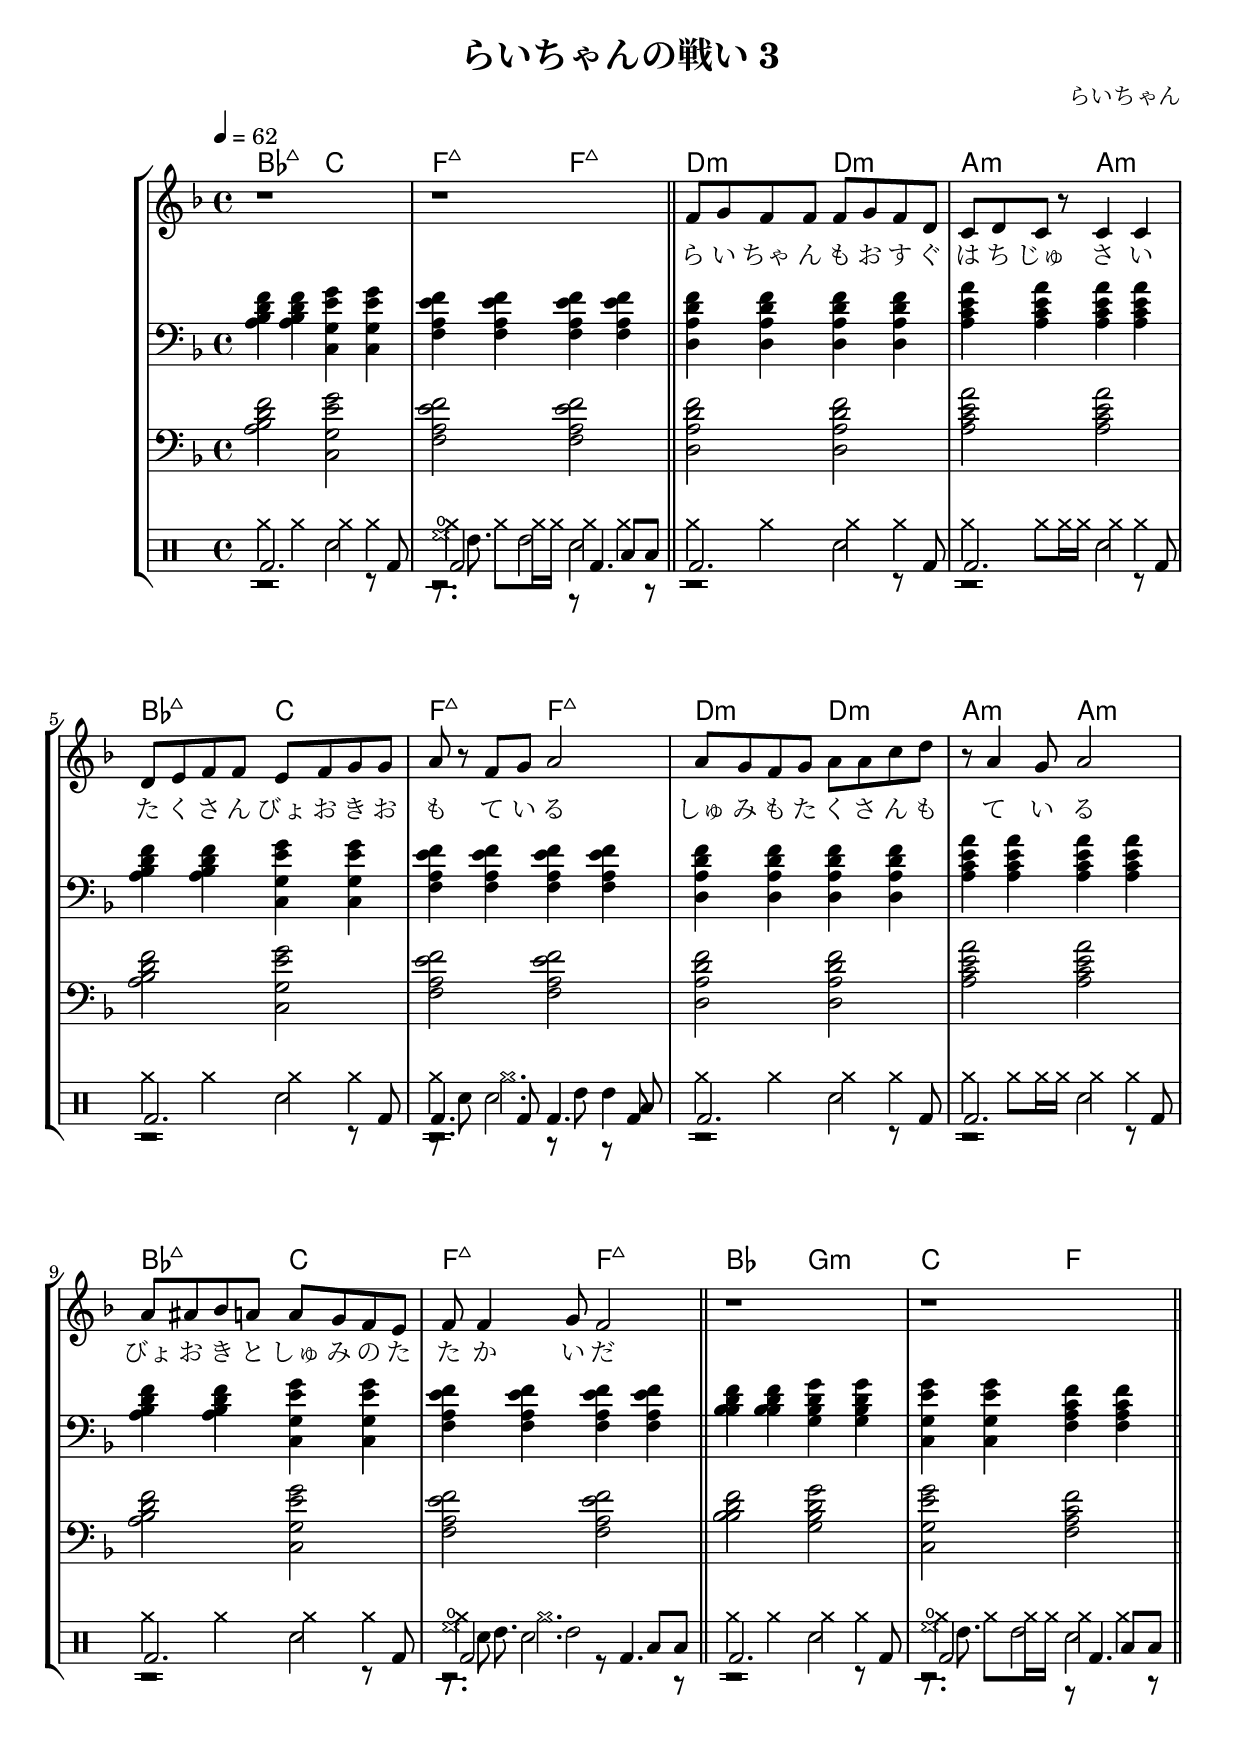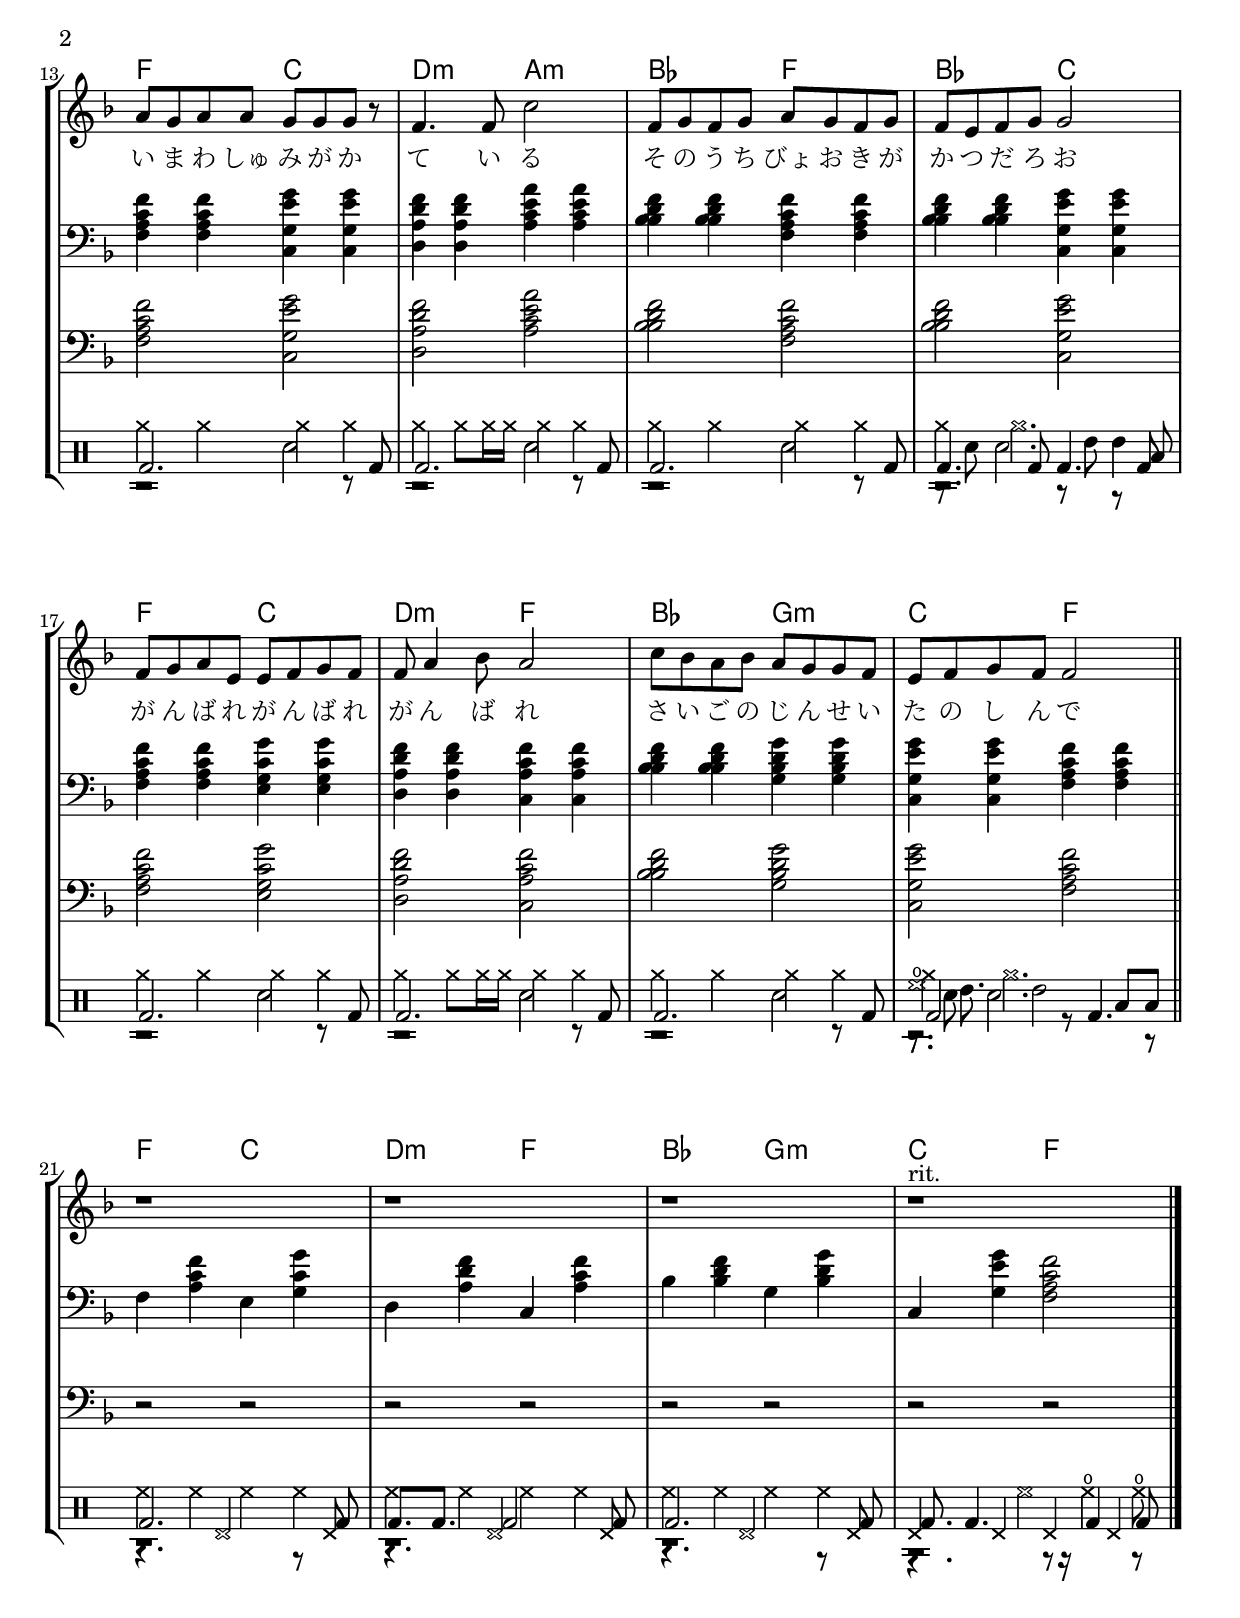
\version "2.12.1"

\header {
	title = \markup {"らいちゃんの戦い 3"}
	composer = \markup \center-column {らいちゃん}
}

harmony = \chordmode {
	bes2:maj7 c f:maj7 f:maj7 

	d:m d:m a:m a:m bes:maj7 c f:maj7 f:maj7 d:m d:m a:m a:m bes:maj7 c f:maj7 f:maj7 

	bes g:m c f 

	f c d:m a:m bes f bes c f c d:m f bes g:m c f 

	f c d:m f bes g:m c f 
}

melody = {
	\key f \major
	\tempo 4 = 62
	r1 | r1   
	\set Staff.midiInstrument = #"mmi0.38"
	\set Staff.midiMinimumVolume = #0.7
	\set Staff.midiMaximumVolume = #0.9
	f'8  g'8  f'8  f'8  f'8  g'8  f'8  d'8 
	c'8  d'8  c'8  r8  c'4  c'4 
	d'8  e'8  f'8  f'8  e'8  f'8  g'8  g'8 
	a'8  r8  f'8  g'8  a'2 
	a'8  g'8  f'8  g'8  a'8  a'8  c''8  d''8 
	r8  a'4  g'8  a'2 
	a'8  ais'8  bes'8  a'8  a'8  g'8  f'8  e'8 
	f'8  f'4  g'8  f'2
	r1 | r1   
	\set Staff.midiInstrument = #"fss0.35"
	\set Staff.midiMinimumVolume = #0.7
	\set Staff.midiMaximumVolume = #0.9
	a'8  g'8  a'8  a'8  g'8  g'8  g'8  r8 
	f'4.  f'8  c''2 
	f'8  g'8  f'8  g'8  a'8  g'8  f'8  g'8 
	f'8  e'8  f'8  g'8  g'2 
	f'8  g'8  a'8  e'8  e'8  f'8  g'8  f'8 
	f'8  a'4  bes'8  a'2 
	c''8  bes'8  a'8  bes'8  a'8  g'8  g'8  f'8 
	e'8  f'8  g'8  f'8  f'2
	r1 | r1 | r1 | r1^"rit." \bar "|."
}

words = \lyricmode {
	
	ら  い  ちゃ  ん  も  お  す  ぐ  は  ち  じゅ  さ  い  た  く  さ  ん  びょ  お  き  お  も  て  い  る  しゅ  み  も  た  く  さ  ん  も  て  い  る  びょ  お  き  と  しゅ  み  の  た  た  か  い  だ  
	
	い  ま  わ  しゅ  み  が  か  て  い  る  そ  の  う  ち  びょ  お  き  が  か  つ  だ  ろ  お  が  ん  ば  れ  が  ん  ば  れ  が  ん  ば  れ  さ  い  ご  の  じ  ん  せ  い  た  の  し  ん  で  
	
}

tempochange = {
	\tempo 4 = 62
	r1 | r1 \bar "||"
	\tempo 4 = 62
	r1 | r1 | r1 | r1 | r1 | r1 | r1 | r1 \bar "||"
	\tempo 4 = 62
	r1 | r1 \bar "||"
	\tempo 4 = 62
	r1 | r1 | r1 | r1 | r1 | r1 | r1 | r1 \bar "||"
	\tempo 4 = 62
	r1 | r1 | r1 | \tempo 4 = 46 r2 \tempo 4 = 41 r2 \bar "|."
}

mainacc = {
	\clef bass
	\set Staff.midiInstrument = #"Acoustic grand"
	\set Staff.midiMinimumVolume = #0.3
	\set Staff.midiMaximumVolume = #0.6
	\key f \major
	\tempo 4 = 62
	<bes a d' f'>4 <bes a d' f'>4
	<c g e' g'>4 <c g e' g'>4
	<f a e' f'>4 <f a e' f'>4
	<f a e' f'>4 <f a e' f'>4
	\bar "||"

	\set Staff.midiInstrument = #"Acoustic grand"
	\set Staff.midiMinimumVolume = #0.3
	\set Staff.midiMaximumVolume = #0.6
	<d a d' f'>4 <d a d' f'>4
	<d a d' f'>4 <d a d' f'>4
	<a c' e' a'>4 <a c' e' a'>4
	<a c' e' a'>4 <a c' e' a'>4
	<bes a d' f'>4 <bes a d' f'>4
	<c g e' g'>4 <c g e' g'>4
	<f a e' f'>4 <f a e' f'>4
	<f a e' f'>4 <f a e' f'>4
	<d a d' f'>4 <d a d' f'>4
	<d a d' f'>4 <d a d' f'>4
	<a c' e' a'>4 <a c' e' a'>4
	<a c' e' a'>4 <a c' e' a'>4
	<bes a d' f'>4 <bes a d' f'>4
	<c g e' g'>4 <c g e' g'>4
	<f a e' f'>4 <f a e' f'>4
	<f a e' f'>4 <f a e' f'>4
	\bar "||"

	\set Staff.midiInstrument = #"Acoustic grand"
	\set Staff.midiMinimumVolume = #0.3
	\set Staff.midiMaximumVolume = #0.6
	<bes bes d' f'>4 <bes bes d' f'>4
	<g bes d' g'>4 <g bes d' g'>4
	<c g e' g'>4 <c g e' g'>4
	<f a c' f'>4 <f a c' f'>4
	\bar "||"

	\set Staff.midiInstrument = #"Acoustic grand"
	\set Staff.midiMinimumVolume = #0.3
	\set Staff.midiMaximumVolume = #0.6
	<f a c' f'>4 <f a c' f'>4
	<c g e' g'>4 <c g e' g'>4
	<d a d' f'>4 <d a d' f'>4
	<a c' e' a'>4 <a c' e' a'>4
	<bes bes d' f'>4 <bes bes d' f'>4
	<f a c' f'>4 <f a c' f'>4
	<bes bes d' f'>4 <bes bes d' f'>4
	<c g e' g'>4 <c g e' g'>4
	<f a c' f'>4 <f a c' f'>4
	<e g c' g'>4 <e g c' g'>4
	<d a d' f'>4 <d a d' f'>4
	<c a c' f'>4 <c a c' f'>4
	<bes bes d' f'>4 <bes bes d' f'>4
	<g bes d' g'>4 <g bes d' g'>4
	<c g e' g'>4 <c g e' g'>4
	<f a c' f'>4 <f a c' f'>4
	\bar "||"

	\set Staff.midiInstrument = #"Synthstrings 2"
	\set Staff.midiMinimumVolume = #0.3
	\set Staff.midiMaximumVolume = #0.6
	f4 <a c' f'>4
	e4 <g c' g'>4
	d4 <a d' f'>4
	c4 <a c' f'>4
	bes4 <bes d' f'>4
	g4 <bes d' g'>4
	c4 <g e' g'>4
	<f a c' f'>2
	\bar "|."
}

subacc = {
	\clef bass
	\set Staff.midiInstrument = #"Vibraphone"
	\set Staff.midiMinimumVolume = #0.3
	\set Staff.midiMaximumVolume = #0.6
	\key f \major
	\tempo 4 = 62
	<bes a d' f'>2
	<c g e' g'>2
	<f a e' f'>2
	<f a e' f'>2
	\bar "||"

	\set Staff.midiInstrument = #"Vibraphone"
	\set Staff.midiMinimumVolume = #0.3
	\set Staff.midiMaximumVolume = #0.6
	<d a d' f'>2
	<d a d' f'>2
	<a c' e' a'>2
	<a c' e' a'>2
	<bes a d' f'>2
	<c g e' g'>2
	<f a e' f'>2
	<f a e' f'>2
	<d a d' f'>2
	<d a d' f'>2
	<a c' e' a'>2
	<a c' e' a'>2
	<bes a d' f'>2
	<c g e' g'>2
	<f a e' f'>2
	<f a e' f'>2
	\bar "||"

	\set Staff.midiInstrument = #"Vibraphone"
	\set Staff.midiMinimumVolume = #0.3
	\set Staff.midiMaximumVolume = #0.6
	<bes bes d' f'>2
	<g bes d' g'>2
	<c g e' g'>2
	<f a c' f'>2
	\bar "||"

	\set Staff.midiInstrument = #"Vibraphone"
	\set Staff.midiMinimumVolume = #0.3
	\set Staff.midiMaximumVolume = #0.6
	<f a c' f'>2
	<c g e' g'>2
	<d a d' f'>2
	<a c' e' a'>2
	<bes bes d' f'>2
	<f a c' f'>2
	<bes bes d' f'>2
	<c g e' g'>2
	<f a c' f'>2
	<e g c' g'>2
	<d a d' f'>2
	<c a c' f'>2
	<bes bes d' f'>2
	<g bes d' g'>2
	<c g e' g'>2
	<f a c' f'>2
	\bar "||"

	\set Staff.midiInstrument = #"Pizzicato Strings"
	\set Staff.midiMinimumVolume = #0.3
	\set Staff.midiMaximumVolume = #0.6
	r2
	r2
	r2
	r2
	r2
	r2
	r2
	r2
	\bar "|."
}

percA = {
	\drummode {
	cymr4 cymr4 cymr4 cymr4  |cymr4 cymr8 cymr16 cymr16 cymr4 cymr4  \bar "||"
	cymr4 cymr4 cymr4 cymr4  |cymr4 cymr8 cymr16 cymr16 cymr4 cymr4  |cymr4 cymr4 cymr4 cymr4  |cymr4 cymr2.  |cymr4 cymr4 cymr4 cymr4  |cymr4 cymr8 cymr16 cymr16 cymr4 cymr4  |cymr4 cymr4 cymr4 cymr4  |cymr4 cymr2.  \bar "||"
	cymr4 cymr4 cymr4 cymr4  |cymr4 cymr8 cymr16 cymr16 cymr4 cymr4  \bar "||"
	cymr4 cymr4 cymr4 cymr4  |cymr4 cymr8 cymr16 cymr16 cymr4 cymr4  |cymr4 cymr4 cymr4 cymr4  |cymr4 cymr2.  |cymr4 cymr4 cymr4 cymr4  |cymr4 cymr8 cymr16 cymr16 cymr4 cymr4  |cymr4 cymr4 cymr4 cymr4  |cymr4 cymr2.  \bar "||"
	r1  |r1  |r1  |r2 r8 hho4 hho8  \bar "|."
	}
}

percB = {
	\drummode {
	r2 sn2  |r2 sn2  \bar "||"
	r2 sn2  |r2 sn2  |r2 sn2  |r8 sn8 sn2.  |r2 sn2  |r2 sn2  |r2 sn2  |r8 sn8 sn2.  \bar "||"
	r2 sn2  |r2 sn2  \bar "||"
	r2 sn2  |r2 sn2  |r2 sn2  |r8 sn8 sn2.  |r2 sn2  |r2 sn2  |r2 sn2  |r8 sn8 sn2.  \bar "||"
	r4. hhp2 hhp8  |r4. hhp2 hhp8  |r4. hhp2 hhp8  |hhp4 hhp4 hhp4 hhp4  \bar "|."
	}
}

percC = {
	\drummode {
	bd2. r8 bd8  |bd2 r8 bd4.  \bar "||"
	bd2. r8 bd8  |bd2. r8 bd8  |bd2. r8 bd8  |bd4. bd8 bd4. bd8  |bd2. r8 bd8  |bd2. r8 bd8  |bd2. r8 bd8  |bd2 r8 bd4.  \bar "||"
	bd2. r8 bd8  |bd2 r8 bd4.  \bar "||"
	bd2. r8 bd8  |bd2. r8 bd8  |bd2. r8 bd8  |bd4. bd8 bd4. bd8  |bd2. r8 bd8  |bd2. r8 bd8  |bd2. r8 bd8  |bd2 r8 bd4.  \bar "||"
	hh4 hh4 hh4 hh4  |hh4 hh4 hh4 hh4  |hh4 hh4 hh4 hh4  |r4. hh2 r8  \bar "|."
	}
}

percD = {
	\drummode {
	r1 |r8. tommh8. tommh2 r8  \bar "||"
	r1 |r1 |r1 |r2 r8 tommh8 tommh4  |r1 |r1 |r1 |r8. tommh8. tommh2 r8  \bar "||"
	r1 |r8. tommh8. tommh2 r8  \bar "||"
	r1 |r1 |r1 |r2 r8 tommh8 tommh4  |r1 |r1 |r1 |r8. tommh8. tommh2 r8  \bar "||"
	bd2. r8 bd8  |bd8. bd8. bd2 bd8  |bd2. r8 bd8  |bd8. bd4. r16 bd4 bd8  \bar "|."
	}
}

percE = {
	\drummode {
	r1 |r2. toml8 toml8  \bar "||"
	r1 |r1 |r1 |r2. r8 toml8  |r1 |r1 |r1 |r2. toml8 toml8  \bar "||"
	r1 |r2. toml8 toml8  \bar "||"
	r1 |r1 |r1 |r2. r8 toml8  |r1 |r1 |r1 |r2. toml8 toml8  \bar "||"
	r1 | r1 | r1 | r1 \bar "|."
	}
}

percF = {
	\drummode {
	r1 |hho1  \bar "||"
	r1 |r1 |r1 |r1 |r1 |r1 |r1 |hho1  \bar "||"
	r1 |hho1  \bar "||"
	r1 |r1 |r1 |r1 |r1 |r1 |r1 |hho1  \bar "||"
	r1 | r1 | r1 | r1 \bar "|."
	}
}

\score {
	<<
		\new StaffGroup <<
			\new ChordNames {\harmony}
			\new Voice = "melody" {\melody}
			\new Lyrics \lyricsto "melody" \words
			\new Staff = "mainacc" {\mainacc}
			\new Staff = "subacc" {\subacc}
			\new DrumStaff <<
				\new DrumVoice {\percA}
				\new DrumVoice {\percB}
				\new DrumVoice {\percC}
				\new DrumVoice {\percD}
				\new DrumVoice {\percE}
				\new DrumVoice {\percF}
			>>
		>>
	>>
	\layout { }
}
